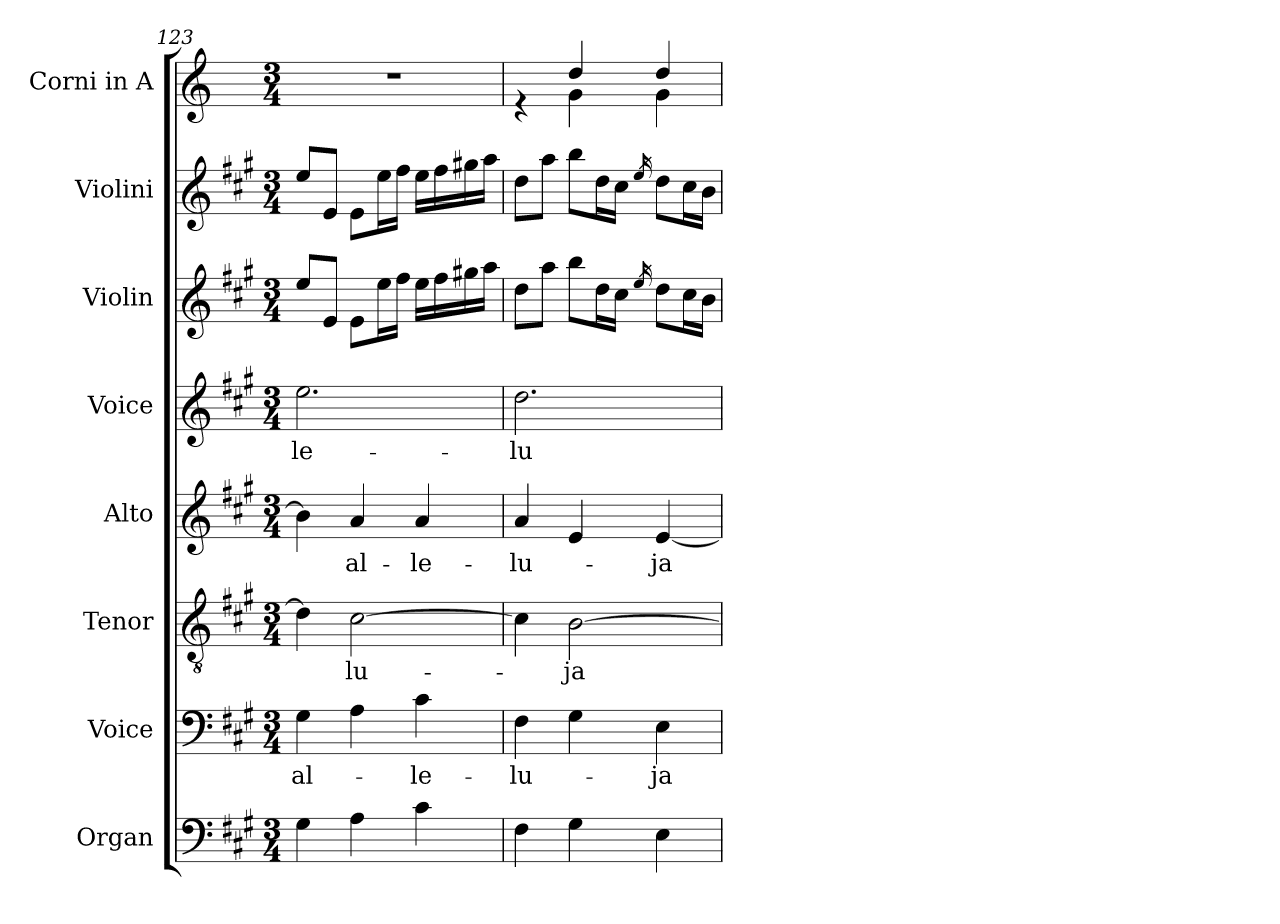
**kern	**kern	**text	**kern	**text	**kern	**text	**kern	**text	**kern	**kern	**kern
*part8	*part7	*part7	*part6	*part6	*part5	*part5	*part4	*part4	*part3	*part2	*part1
*staff8	*staff7	*staff7	*staff6	*staff6	*staff5	*staff5	*staff4	*staff4	*staff3	*staff2	*staff1
*I"Organ	*I"Voice	*	*I"Tenor	*	*I"Alto	*	*I"Voice	*	*I"Violin	*I"Violini	*I"Corni in A
*	*	*	*	*	*	*	*	*	*I'Vln	*I'Vln	*
*clefF4	*clefF4	*	*clefGv2	*	*clefG2	*	*clefG2	*	*clefG2	*clefG2	*clefG2
*	*	*	*	*	*	*	*	*	*	*	*ITrd2c3
*k[f#c#g#]	*k[f#c#g#]	*	*k[f#c#g#]	*	*k[f#c#g#]	*	*k[f#c#g#]	*	*k[f#c#g#]	*k[f#c#g#]	*k[f#c#g#]
*M3/4	*M3/4	*	*M3/4	*	*M3/4	*	*M3/4	*	*M3/4	*M3/4	*M3/4
=123	=123	=123	=123	=123	=123	=123	=123	=123	=123	=123	=123
!	!	!LO:LY:b	!	!	!	!	!	!LO:LY:b	!	!	!
4G#\	4G#\	al-	4d\]	.	4b\]	.	2.ee\	-le-	8ee/L	8ee/L	2.r
.	.	.	.	.	.	.	.	.	8e/J	8e/J	.
!	!	!	!	!LO:LY:b	!	!LO:LY:b	!	!	!	!	!
4A\	4A\	.	[2c#\	-lu-	4a/	-al-	.	.	8e\L	8e\L	.
.	.	.	.	.	.	.	.	.	16ee\L	16ee\L	.
.	.	.	.	.	.	.	.	.	16ff#\JJ	16ff#\JJ	.
!	!	!LO:LY:b	!	!	!	!LO:LY:b	!	!	!	!	!
4c#\	4c#\	-le-	.	.	4a/	-le-	.	.	16ee\LL	16ee\LL	.
.	.	.	.	.	.	.	.	.	16ff#\	16ff#\	.
.	.	.	.	.	.	.	.	.	16gg#X\	16gg#X\	.
.	.	.	.	.	.	.	.	.	16aa\JJ	16aa\JJ	.
=124	=124	=124	=124	=124	=124	=124	=124	=124	=124	=124	=124
!	!	!LO:LY:b	!	!	!	!LO:LY:b	!	!LO:LY:b	!	!	!
*	*	*	*	*	*	*	*	*	*	*	*^
4F#\	4F#\	-lu-	4c#\]	.	4a/	-lu-	2.dd\	-lu-	8dd\L	8dd\L	4re	4ryy
.	.	.	.	.	.	.	.	.	8aa\J	8aa\J	.	.
!	!	!	!	!LO:LY:b	!	!	!	!	!	!	!	!
4G#\	4G#\	.	[2B\	-ja	4e/	.	.	.	8bb\L	8bb\L	4b/	4e\
.	.	.	.	.	.	.	.	.	16dd\L	16dd\L	.	.
.	.	.	.	.	.	.	.	.	16cc#\JJ	16cc#\JJ	.	.
.	.	.	.	.	.	.	.	.	16qee/	16qee/	.	.
!	!	!LO:LY:b	!	!	!	!LO:LY:b	!	!	!	!	!	!
4E\	4E\	-ja	.	.	[4e/	-ja	.	.	8dd\L	8dd\L	4b/	4e\
.	.	.	.	.	.	.	.	.	16cc#\L	16cc#\L	.	.
.	.	.	.	.	.	.	.	.	16b\JJ	16b\JJ	.	.
*	*	*	*	*	*	*	*	*	*	*	*v	*v
=	=	=	=	=	=	=	=	=	=	=	=
*-	*-	*-	*-	*-	*-	*-	*-	*-	*-	*-	*-
